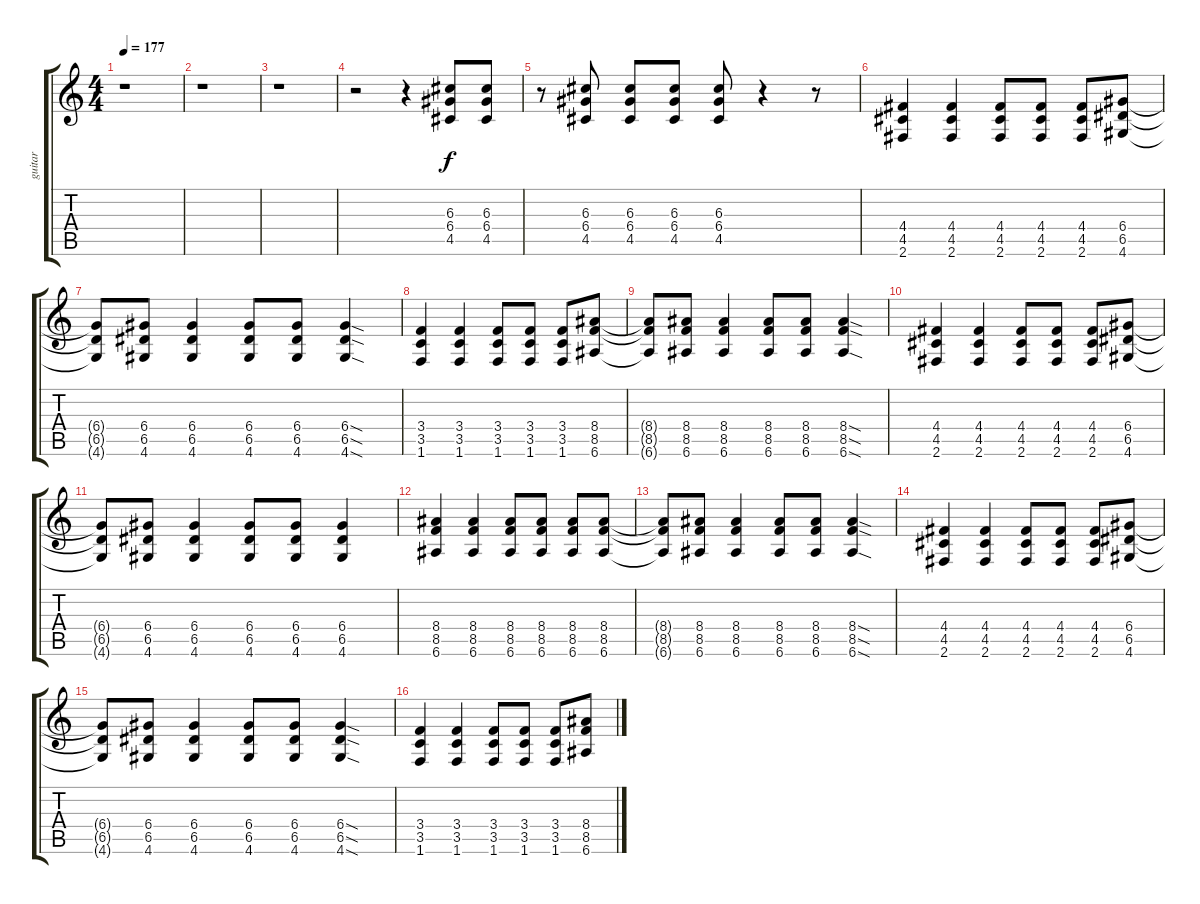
\track ("guitar" "guitar") {instrument distortionguitar}
\staff {score tabs}
\tuning (E4 B3 G3 D3 A2 E2) {hide}
\ts (4 4)
\tempo 177
\clef g2
\ks c
r.1{dy f} |
r.1 |
r.1 |
r.2 r.4 (6.3 6.4 4.5).8 (6.3 6.4 4.5).8 |
r.8 (6.3 6.4 4.5).8 (6.3 6.4 4.5).8 (6.3 6.4 4.5).8 (6.3 6.4 4.5).8 r.4 r.8 |
\section ("" "")
(4.4 4.5 2.6).4 (4.4 4.5 2.6).4 (4.4 4.5 2.6).8 (4.4 4.5 2.6).8 (4.4 4.5 2.6).8 (6.4 6.5 4.6).8 |
(6.4{t} 6.5{t} 4.6{t}).8 (6.4 6.5 4.6).8 (6.4 6.5 4.6).4 (6.4 6.5 4.6).8 (6.4 6.5 4.6).8 (6.4{sod} 6.5{sod} 4.6{sod}).4 |
(3.4 3.5 1.6).4 (3.4 3.5 1.6).4 (3.4 3.5 1.6).8 (3.4 3.5 1.6).8 (3.4 3.5 1.6).8 (8.4 8.5 6.6).8 |
(8.4{t} 8.5{t} 6.6{t}).8 (8.4 8.5 6.6).8 (8.4 8.5 6.6).4 (8.4 8.5 6.6).8 (8.4 8.5 6.6).8 (8.4{sod} 8.5{sod} 6.6{sod}).4 |
(4.4 4.5 2.6).4 (4.4 4.5 2.6).4 (4.4 4.5 2.6).8 (4.4 4.5 2.6).8 (4.4 4.5 2.6).8 (6.4 6.5 4.6).8 |
(6.4{t} 6.5{t} 4.6{t}).8 (6.4 6.5 4.6).8 (6.4 6.5 4.6).4 (6.4 6.5 4.6).8 (6.4 6.5 4.6).8 (6.4 6.5 4.6).4 |
(8.4 8.5 6.6).4 (8.4 8.5 6.6).4 (8.4 8.5 6.6).8 (8.4 8.5 6.6).8 (8.4 8.5 6.6).8 (8.4 8.5 6.6).8 |
(8.4{t} 8.5{t} 6.6{t}).8 (8.4 8.5 6.6).8 (8.4 8.5 6.6).4 (8.4 8.5 6.6).8 (8.4 8.5 6.6).8 (8.4{sod} 8.5{sod} 6.6{sod}).4 |
(4.4 4.5 2.6).4 (4.4 4.5 2.6).4 (4.4 4.5 2.6).8 (4.4 4.5 2.6).8 (4.4 4.5 2.6).8 (6.4 6.5 4.6).8 |
(6.4{t} 6.5{t} 4.6{t}).8 (6.4 6.5 4.6).8 (6.4 6.5 4.6).4 (6.4 6.5 4.6).8 (6.4 6.5 4.6).8 (6.4{sod} 6.5{sod} 4.6{sod}).4 |
(3.4 3.5 1.6).4 (3.4 3.5 1.6).4 (3.4 3.5 1.6).8 (3.4 3.5 1.6).8 (3.4 3.5 1.6).8 (8.4 8.5 6.6).8
